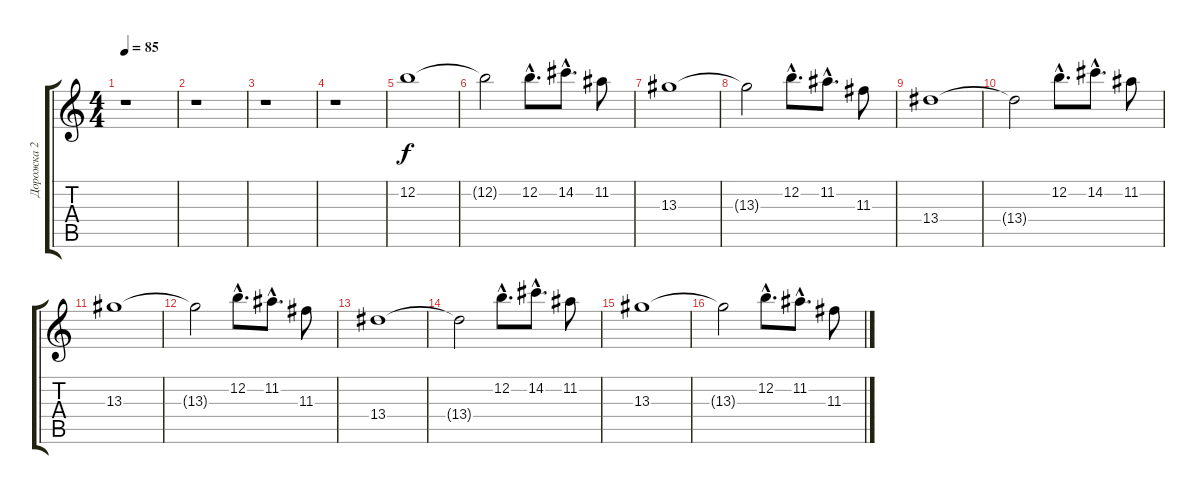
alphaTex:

\track ("Дорожка 2" "Дорожка 2") {instrument overdrivenguitar}
\staff {score tabs}
\tuning (E4 B3 G3 D3 A2 D2) {hide}
\ts (4 4)
\tempo 85
\clef g2
\ks c
r.1{dy f} |
r.1 |
r.1 |
r.1 |
12.2.1 |
12.2{t}.2 12.2{hac}.8{d} 14.2{hac}.8{d} 11.2.8 |
13.3.1 |
13.3{t}.2 12.2{hac}.8{d} 11.2{hac}.8{d} 11.3.8 |
13.4.1 |
13.4{t}.2 12.2{hac}.8{d} 14.2{hac}.8{d} 11.2.8 |
13.3.1 |
13.3{t}.2 12.2{hac}.8{d} 11.2{hac}.8{d} 11.3.8 |
13.4.1 |
13.4{t}.2 12.2{hac}.8{d} 14.2{hac}.8{d} 11.2.8 |
13.3.1 |
13.3{t}.2 12.2{hac}.8{d} 11.2{hac}.8{d} 11.3.8
